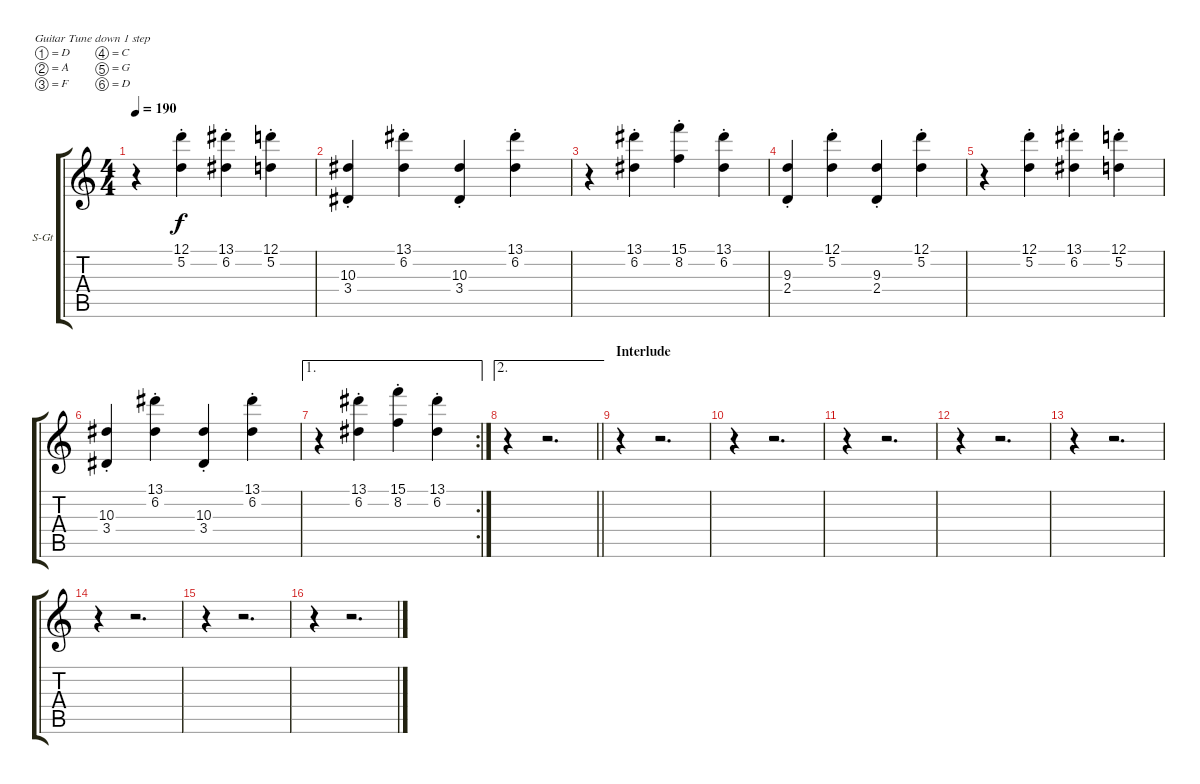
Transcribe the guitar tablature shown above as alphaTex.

\bracketExtendMode groupsimilarinstruments
\firstSystemTrackNameOrientation horizontal
\otherSystemsTrackNameOrientation horizontal
\track ("Strings" "S-Gt") {instrument stringensemble1}
\staff {score tabs}
\tuning (D4 A3 F3 C3 G2 D2)
\displaytranspose 12
\ts (4 4)
\tempo 190
\clef g2
\ks c
r.4{dy f} (12.1{st} 5.2{st}).4 (13.1{st} 6.2{st}).4 (12.1{st} 5.2{st}).4 |
(10.3{st} 3.4{st}).4 (13.1{st} 6.2{st}).4 (10.3{st} 3.4{st}).4 (13.1{st} 6.2{st}).4 |
r.4 (13.1{st} 6.2{st}).4 (15.1{st} 8.2{st}).4 (13.1{st} 6.2{st}).4 |
(9.3{st} 2.4{st}).4 (12.1{st} 5.2{st}).4 (9.3{st} 2.4{st}).4 (12.1{st} 5.2{st}).4 |
r.4 (12.1{st} 5.2{st}).4 (13.1{st} 6.2{st}).4 (12.1{st} 5.2{st}).4 |
(10.3{st} 3.4{st}).4 (13.1{st} 6.2{st}).4 (10.3{st} 3.4{st}).4 (13.1{st} 6.2{st}).4 |
\ae 1
\rc 2
r.4 (13.1{st} 6.2{st}).4 (15.1{st} 8.2{st}).4 (13.1{st} 6.2{st}).4 |
\ae 2
\barLineRight lightlight
r.4 r.2{d} |
\section ("" "Interlude")
r.4 r.2{d} |
r.4 r.2{d} |
r.4 r.2{d} |
r.4 r.2{d} |
r.4 r.2{d} |
r.4 r.2{d} |
r.4 r.2{d} |
r.4 r.2{d}
